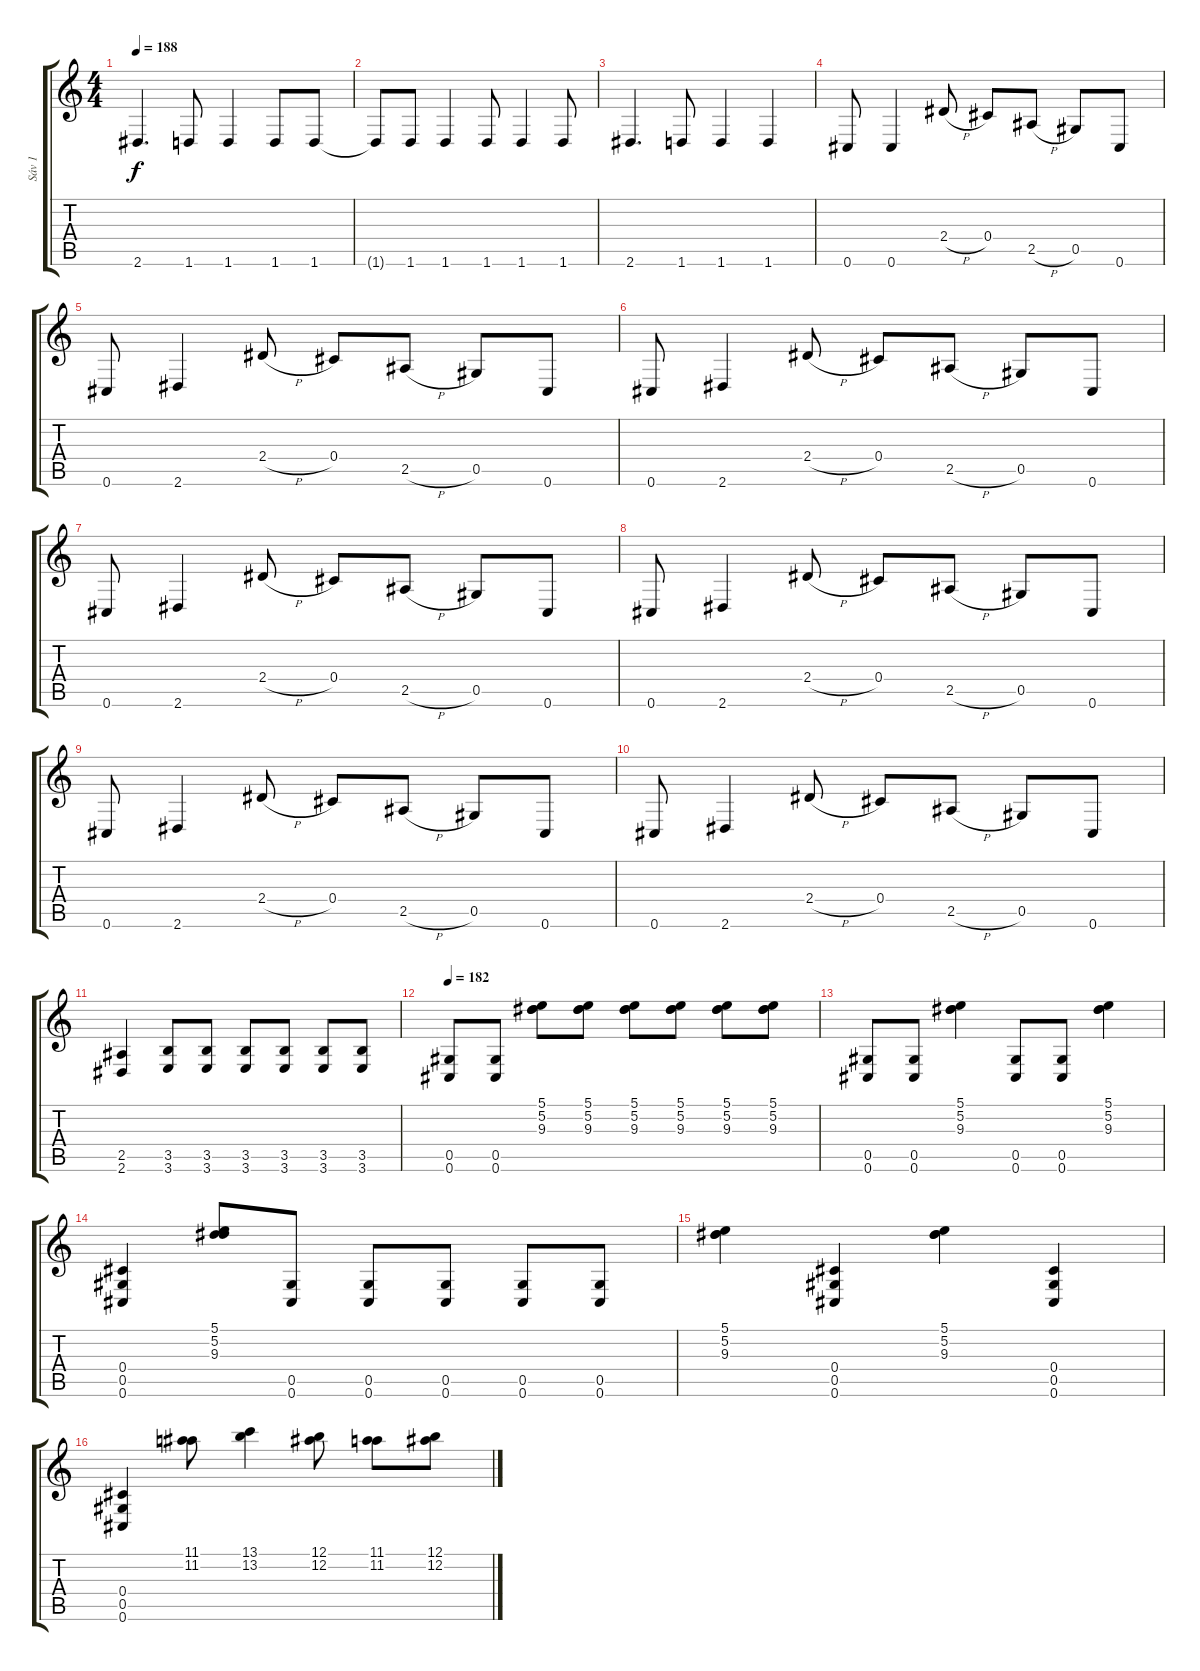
\track ("Sáv 1" "Sáv 1") {instrument distortionguitar}
\staff {score tabs}
\tuning (B3 Bb3 Gb3 Db3 Ab2 Db2) {hide}
\ts (4 4)
\tempo 188
\clef g2
\ks c
2.6.4{d dy f} 1.6.8 1.6.4 1.6.8 1.6.8 |
1.6{t}.8 1.6.8 1.6.4 1.6.8 1.6.4 1.6.8 |
2.6.4{d} 1.6.8 1.6.4 1.6.4 |
0.6.8 0.6.4 2.4{h}.8 0.4.8 2.5{h}.8 0.5.8 0.6.8 |
0.6.8 2.6.4 2.4{h}.8 0.4.8 2.5{h}.8 0.5.8 0.6.8 |
0.6.8 2.6.4 2.4{h}.8 0.4.8 2.5{h}.8 0.5.8 0.6.8 |
0.6.8 2.6.4 2.4{h}.8 0.4.8 2.5{h}.8 0.5.8 0.6.8 |
0.6.8 2.6.4 2.4{h}.8 0.4.8 2.5{h}.8 0.5.8 0.6.8 |
0.6.8 2.6.4 2.4{h}.8 0.4.8 2.5{h}.8 0.5.8 0.6.8 |
0.6.8 2.6.4 2.4{h}.8 0.4.8 2.5{h}.8 0.5.8 0.6.8 |
(2.5 2.6).4 (3.5 3.6).8 (3.5 3.6).8 (3.5 3.6).8 (3.5 3.6).8 (3.5 3.6).8 (3.5 3.6).8 |
\tempo 182
(0.5 0.6).8 (0.5 0.6).8 (5.1 5.2 9.3).8 (5.1 5.2 9.3).8 (5.1 5.2 9.3).8 (5.1 5.2 9.3).8 (5.1 5.2 9.3).8 (5.1 5.2 9.3).8 |
(0.5 0.6).8 (0.5 0.6).8 (5.1 5.2 9.3).4 (0.5 0.6).8 (0.5 0.6).8 (5.1 5.2 9.3).4 |
(0.4 0.5 0.6).4 (5.1 5.2 9.3).8 (0.5 0.6).8 (0.5 0.6).8 (0.5 0.6).8 (0.5 0.6).8 (0.5 0.6).8 |
(5.1 5.2 9.3).4 (0.4 0.5 0.6).4 (5.1 5.2 9.3).4 (0.4 0.5 0.6).4 |
(0.4 0.5 0.6).4 (11.1 11.2).8 (13.1 13.2).4 (12.1 12.2).8 (11.1 11.2).8 (12.1 12.2).8
